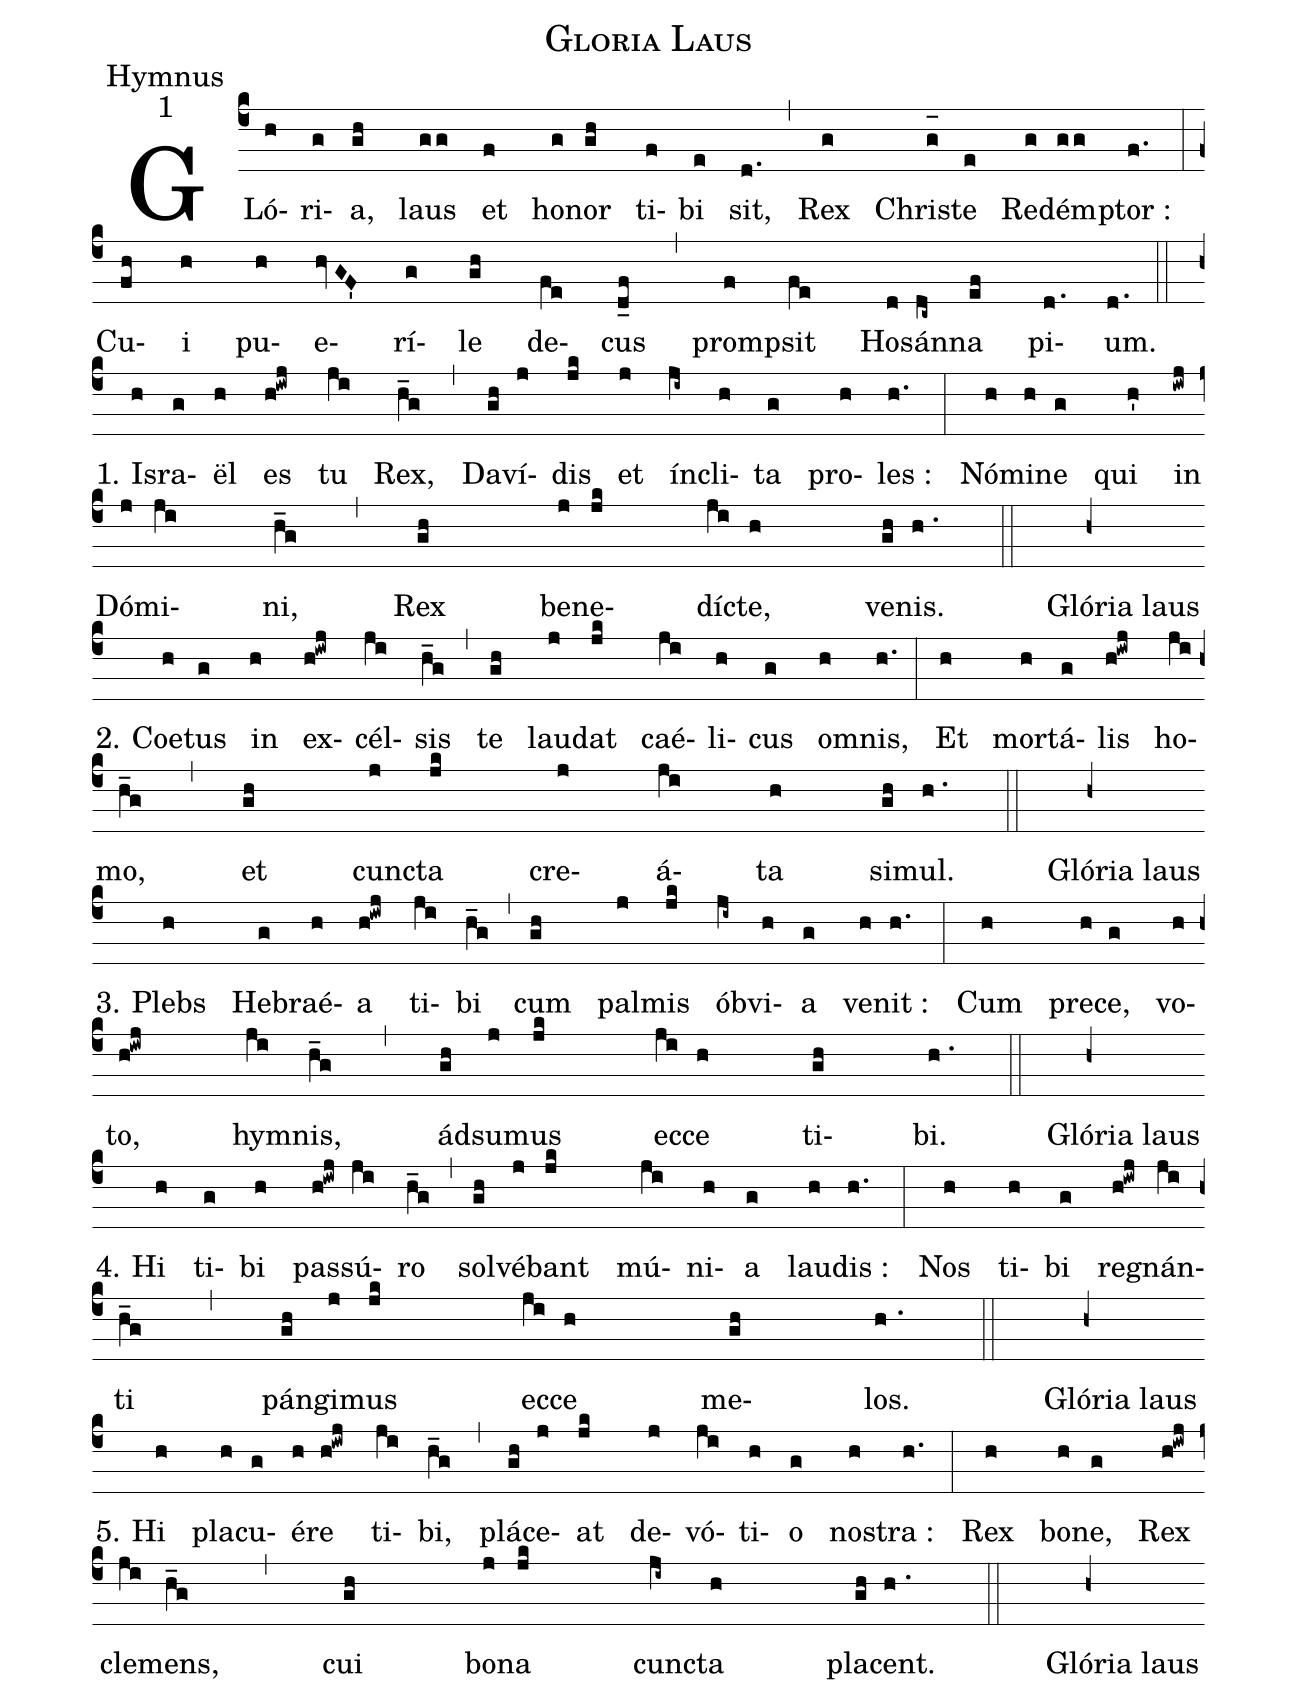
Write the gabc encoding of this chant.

name:Gloria Laus;
office-part:Hymnus;
mode:1;
%%
(c4) GLó(h)ri(g)a,(gh) laus(gg) et(f) ho(g)nor(gh) ti(f)bi(e) sit,(d.) (,) Rex(g) Chri(g_[oh:h])ste(e) Red(g)ém(gg)ptor :(f.) (:)
Cu(fh)i(h) pu(h)e(hvGF')rí(g)le(gh) de(fe)cus(d_f) (,) prom(f)psit(fe) Ho(d)sán(dc~)na(ef) pi(d.)um.(d.) (::) (h+z-)
1. Is(h)ra(g)ël(h) es(h!iwj) tu(ji) Rex,(h_g) (,) Da(gh)ví(j)dis(jk) et(j) ín(ji~)cli(h)ta(g) pro(h)les :(h.) (:)
Nó(h)mi(h)ne(g) qui(h') in(iwj) Dó(j)mi(ji)ni,(h_g) (,) Rex(gh) be(j)ne(jk)dí(ji)cte,(h) ve(gh)nis.(h.) (::) Glória laus(h+z-)

2. Coe(h)tus(g) in(h) ex(h!iwj)cél(ji)sis(h_g) (,) te(gh) lau(j)dat(jk) caé(ji)li(h)cus(g) o(h)mnis,(h.) (:)
Et(h) mor(h)tá(g)lis(h!iwj) ho(ji)mo,(h_g) (,) et(gh) cun(j)cta(jk) cre(j)á(ji)ta(h) si(gh)mul.(h.) (::) Glória laus(h+z-)

3. Plebs(h) He(g)braé(h)a(h!iwj) ti(ji)bi(h_g) (,) cum(gh) pal(j)mis(jk) ób(ji~)vi(h)a(g) ve(h)nit :(h.) (:)
Cum(h) pre(h)ce,(g) vo(h)to,(h!iwj) hy(ji)mnis,(h_g) (,) ád(gh)su(j)mus(jk) ec(ji)ce(h) ti(gh)bi.(h.) (::) Glória laus(h+z-)

4. Hi(h) ti(g)bi(h) pas(h!iwj)sú(ji)ro(h_g) (,) sol(gh)vé(j)bant(jk) mú(ji)ni(h)a(g) lau(h)dis :(h.) (:)
Nos(h) ti(h)bi(g) re(h!iwj)gnán(ji)ti(h_g) (,) pán(gh)gi(j)mus(jk) ec(ji)ce(h) me(gh)los.(h.) (::) Glória laus(h+z-)

5. Hi(h) pla(h)cu(g)é(h)re(h!iwj) ti(ji)bi,(h_g) (,) plá(gh)ce(j)at(jk) de(j)vó(ji)ti(h)o(g) no(h)stra :(h.) (:)
Rex(h) bo(h)ne,(g) Rex(h!iwj) cle(ji)mens,(h_g) (,) c{ui}(gh) bo(j)na(jk) cun(ji~)cta(h) pla(gh)cent.(h.) (::) Glória laus(h+z-)
